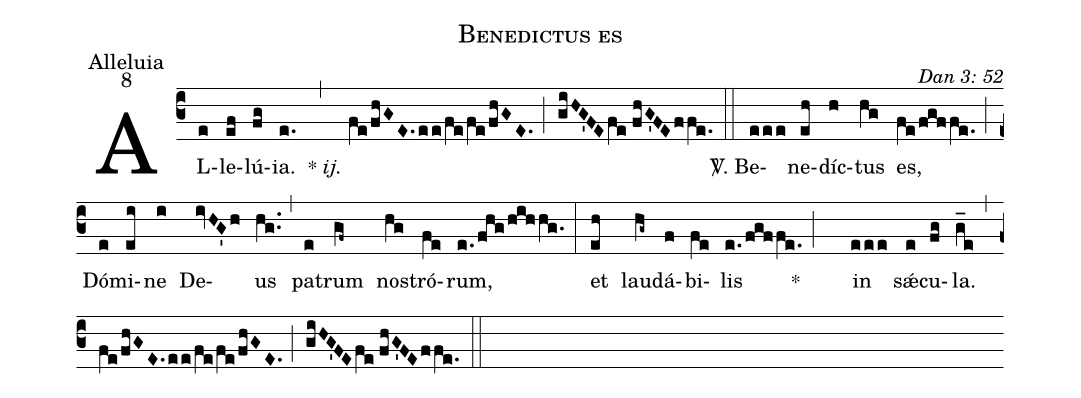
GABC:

name: Benedictus es;
office-part: Alleluia;
mode: 8;
commentary: Dan 3: 52;
%%
(c3) AL(e)le(ef)lú(fg)ia.(e.) {*} <i>ij.</i>(,) (fe/fhGE./ee/fe/fe/fhGE.) (;) (giHG'FE/fe//fhG'FE/ffe.) (::)
<sp>V/</sp>. Be(eee)ne(eh)díc(h)tus(hg) es,(fe/fgffe.) (;) Dó(e)mi(ei)ne(i) De(ivHG'h)us(hg..) (,) pa(e)trum(gf~) nos(hg)tró(fe)rum,(e./fhg/hihhg.) (:)
et(eh) lau(hg~)dá(f)bi(fe)lis(e./fgffe.) *(;) () in(eee) sǽ(e)cu(fg)la.(g_e) (,) (fe/fhGE./ee/fe/fe/fhGE.) (;) (giHG'FE/fe//fhG'FE/ffe.) (::)
